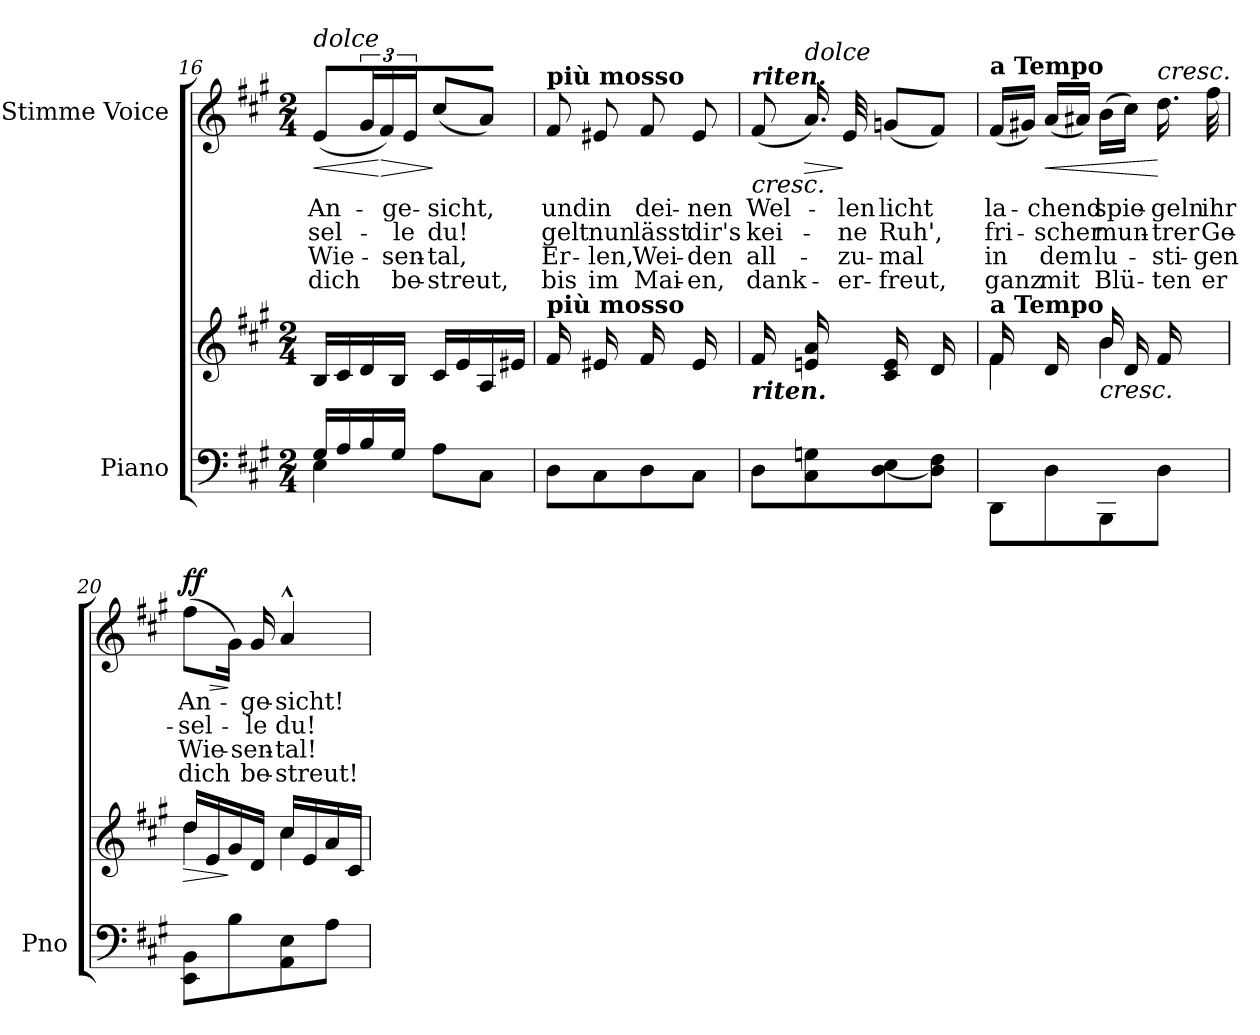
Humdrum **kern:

**kern	**kern	**dynam	**kern	**text	**text	**text	**text	**dynam
*part2	*part2	*part2	*part1	*part1	*part1	*part1	*part1	*part1
*staff3	*staff2	*staff2/3	*staff1	*staff1	*staff1	*staff1	*staff1	*staff1
*I"Piano	*	*	*I"Stimme Voice	*	*	*	*	*
*I'Pno	*	*	*	*	*	*	*	*
*clefF4	*clefG2	*	*clefG2	*	*	*	*	*
*k[f#c#g#]	*k[f#c#g#]	*	*k[f#c#g#]	*	*	*	*	*
*M2/4	*M2/4	*	*M2/4	*	*	*	*	*
=16	=16	=16	=16	=16	=16	=16	=16	=16
*^	*	*	*	*	*	*	*	*
!	!	!	!	!LO:TX:i:t=dolce	!	!	!	!	!
!	!	!	!	!	!	!	!	!	!LO:HP:b
16G#/LL	4E\	16B/LL	.	(8e/L	An-	-sel-	Wie-	dich	<
16A/	.	16c#/	.	.	.	.	.	.	.
16B/	.	16d/	.	24g#/L	.	.	.	.	.
!	!	!	!	!	!	!	!	!	!LO:HP:n=1:b
.	.	.	.	24f#/JJ)	.	.	.	.	[ >
16G#/JJ	.	16B/JJ	.	.	.	.	.	.	.
.	.	.	.	24e/	-ge-	-le	-sen-	be-	.
8A\L	4ryy	16c#/LL	.	(8cc#/L	-sicht,	du!	-tal,	-streut,	]
.	.	16e/	.	.	.	.	.	.	.
8C#\J	.	16A/	.	8a/J)	.	.	.	.	.
.	.	16e#X/JJ	.	.	.	.	.	.	.
=17	=17	=17	=17	=17	=17	=17	=17	=17	=17
!	!	!	!	!LO:TX:a:B:t=più mosso	!	!	!	!	!
!	!	!LO:TX:a:B:t=più mosso	!	!	!	!	!	!	!
16ryy	8D\L	16f#/LL	.	8f#/	und	gelt	Er-	bis	.
16A/	.	16ryy	.	.	.	.	.	.	.
16ryy	8C#\	16e#X/	.	8e#X/	in	nun	-len,	im	.
16A/JJ	.	16ryy	.	.	.	.	.	.	.
16ryy	8D\	16f#/LL	.	8f#/	dei-	lässt	Wei-	Mai-	.
16A/	.	16ryy	.	.	.	.	.	.	.
16ryy	8C#\J	16e#/	.	8e#/	-nen	dir's	-den	-en,	.
16A/JJ	.	16ryy	.	.	.	.	.	.	.
=18	=18	=18	=18	=18	=18	=18	=18	=18	=18
!	!	!	!	!LO:TX:a:Bi:t=riten.	!	!	!	!	!
!	!	!LO:TX:b:Bi:t=riten.	!	!	!	!	!	!	!
!	!	!	!	!	!	!	!	!	!LO:HP:b
16ryy	8D\L	16f#/LL	.	(8f#/	Wel-	kei-	all-	dank-	<
16A/	.	16ryy	.	.	.	.	.	.	.
!	!	!	!	!LO:TX:i:t=dolce	!	!	!	!	!
!	!	!	!	!	!	!	!	!	!LO:HP:b
16ryy	8C#\ 8Gn\	16en/ 16a/	.	16.a/)	.	.	.	.	>
16A/JJ	.	16ryy	.	.	.	.	.	.	.
.	.	.	.	32e/	-len	-ne	-zu-	-er-	[ ]
16ryy	[8D\ 8E\	16c#/ 16e/LL	.	(8gn/L	licht	Ruh',	-mal	-freut,	.
16A/	.	16ryy	.	.	.	.	.	.	.
16ryy	8D\] 8F#\J	16d/	.	8f#/J)	.	.	.	.	.
16A/JJ	.	16ryy	.	.	.	.	.	.	.
=19	=19	=19	=19	=19	=19	=19	=19	=19	=19
*	*	*^	*	*	*	*	*	*	*
!	!	!	!	!	!LO:TX:a:B:t=a Tempo	!	!	!	!	!
!	!	!LO:TX:a:B:t=a Tempo	!	!	!	!	!	!	!	!
16ryy	8DD\L	16f#/LL	4f#\	.	(16f#/LL	la-	fri-	in	ganz	.
16A/	.	16ryy	.	.	16g#X/JJ)	.	.	.	.	.
!	!	!	!	!	!	!	!	!	!	!LO:HP:b
16ryy	8D\	16d/	.	.	(16a/LL	-chend	-scher	dem	mit	<
16F#/JJ	.	16ryy	.	.	16a#X/JJ)	.	.	.	.	.
!	!	!LO:TX:b:i:t=cresc.	!	!	!	!	!	!	!	!
8.ryy	8BBB\	16b/LL	4b\	.	(16b\LL	spie-	mun-	lu-	Blü-	.
.	.	16d/	.	.	16cc#\JJ)	.	.	.	.	.
!	!	!	!	!	!LO:TX:a:i:t=cresc.	!	!	!	!	!
.	8D\J	16f#/	.	.	16.dd\	-geln	-trer	-sti-	-ten	[
16B/JJ	.	16ryy	.	.	.	.	.	.	.	.
.	.	.	.	.	32ff#\	ihr	Ge-	-gen	er	.
*v	*v	*	*	*	*	*	*	*	*	*
=20	=20	=20	=20	=20	=20	=20	=20	=20	=20
!	!	!	!LO:HP:b	!	!	!	!	!	!LO:HP:b
!	!	!	!	!	!	!	!	!	!LO:DY:n=1:a
8EE\ 8BB\L	16dd/LL	4dd\	>	(8ff#\L	An-	-sel-	Wie-	dich	> ff
.	16e/	.	.	.	.	.	.	.	.
8B\	16g#/	.	]	16g#\Jk)	.	.	.	.	]
.	16d/JJ	.	.	16g#/	-ge-	-le	-sen-	be-	.
8AA\ 8E\	16cc#/LL	4cc#\	.	4a^^/	-sicht!	du!	-tal!	-streut!	.
.	16e/	.	.	.	.	.	.	.	.
8A\J	16a/	.	.	.	.	.	.	.	.
.	16c#/JJ	.	.	.	.	.	.	.	.
*	*v	*v	*	*	*	*	*	*	*
=	=	=	=	=	=	=	=	=
*-	*-	*-	*-	*-	*-	*-	*-	*-
